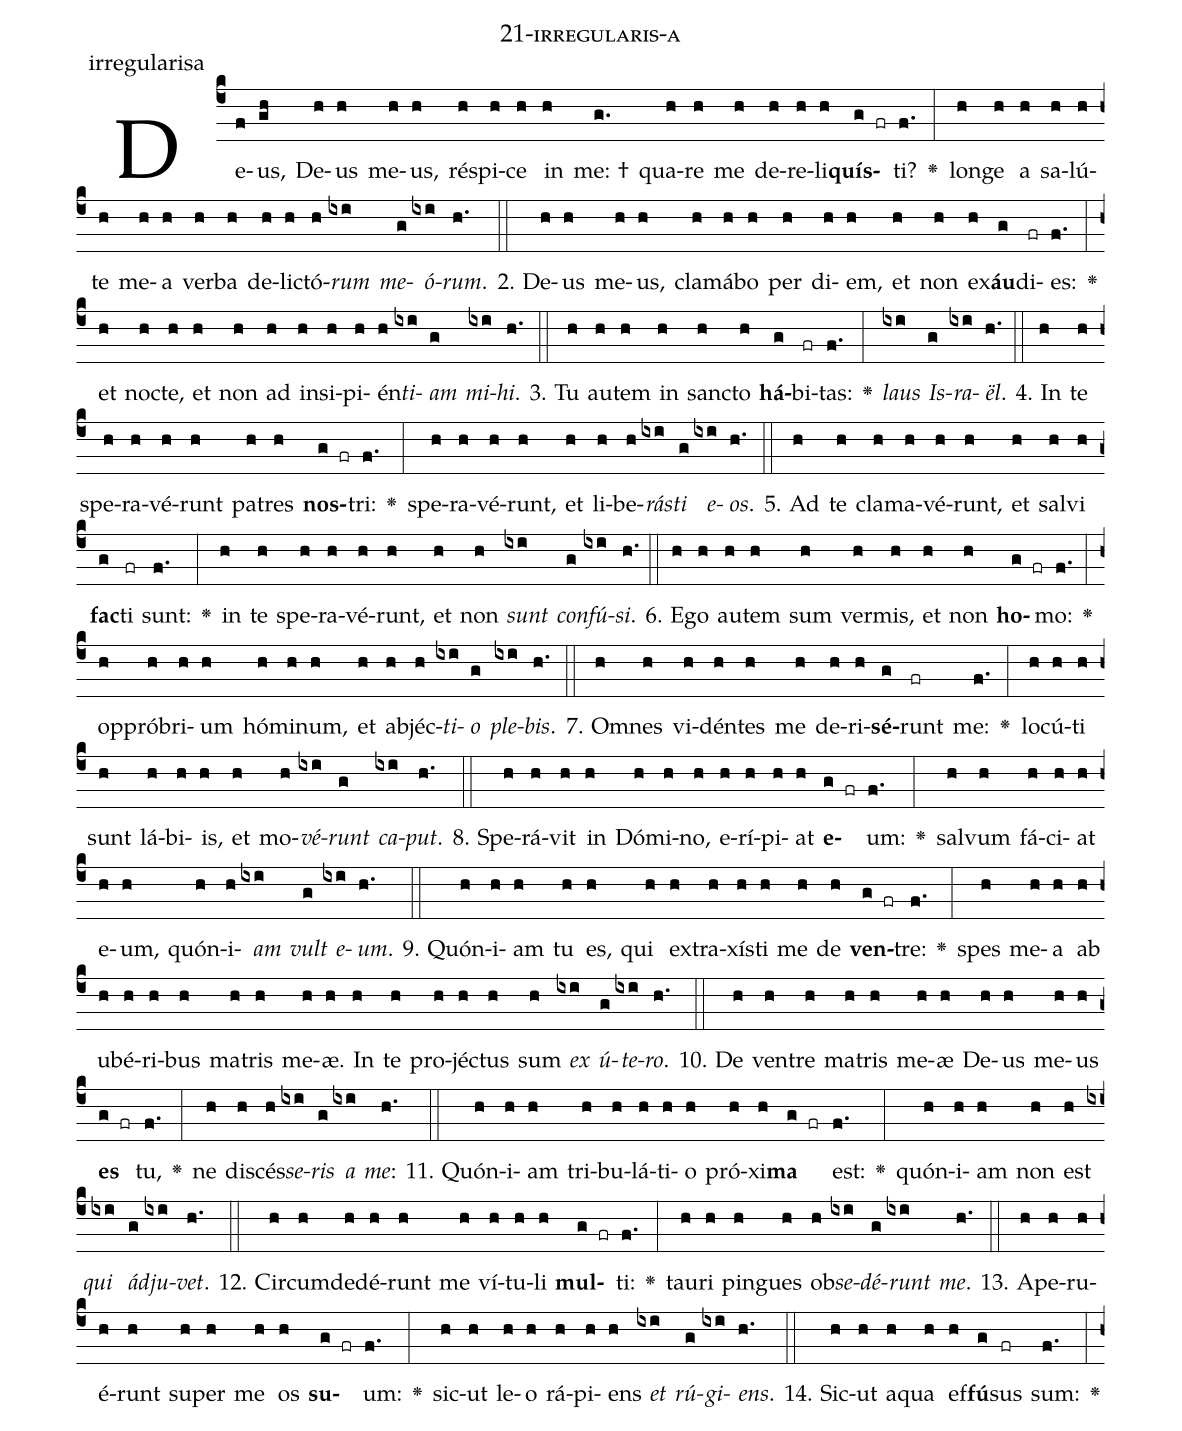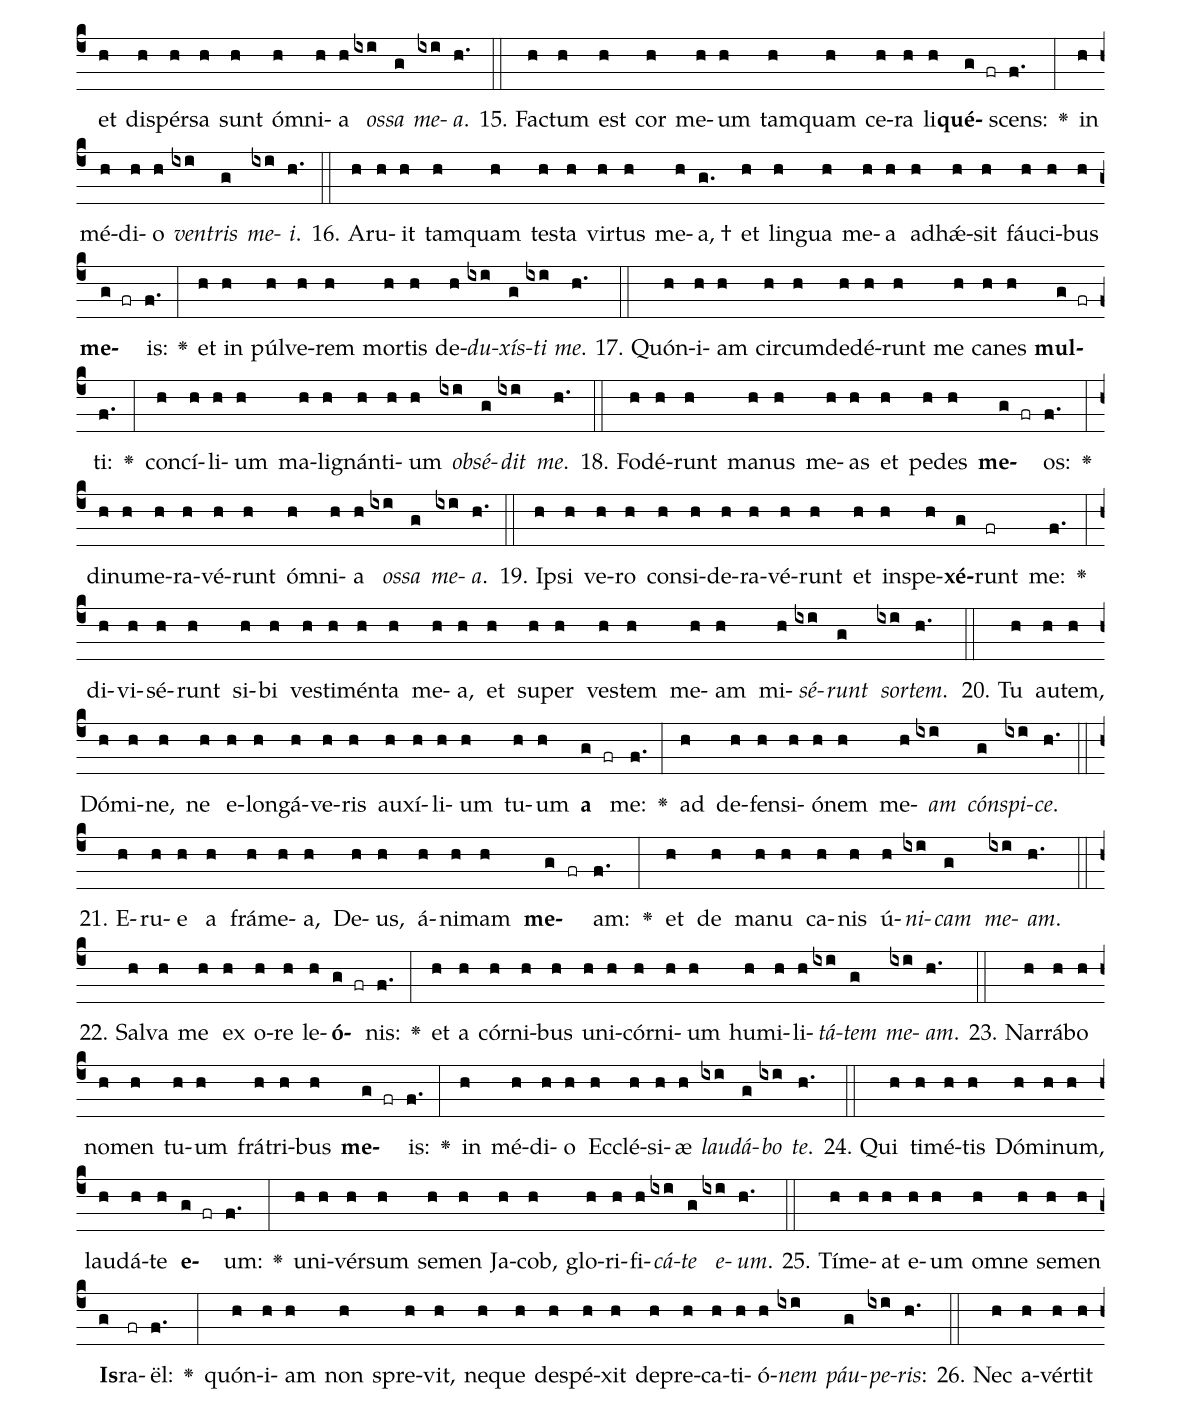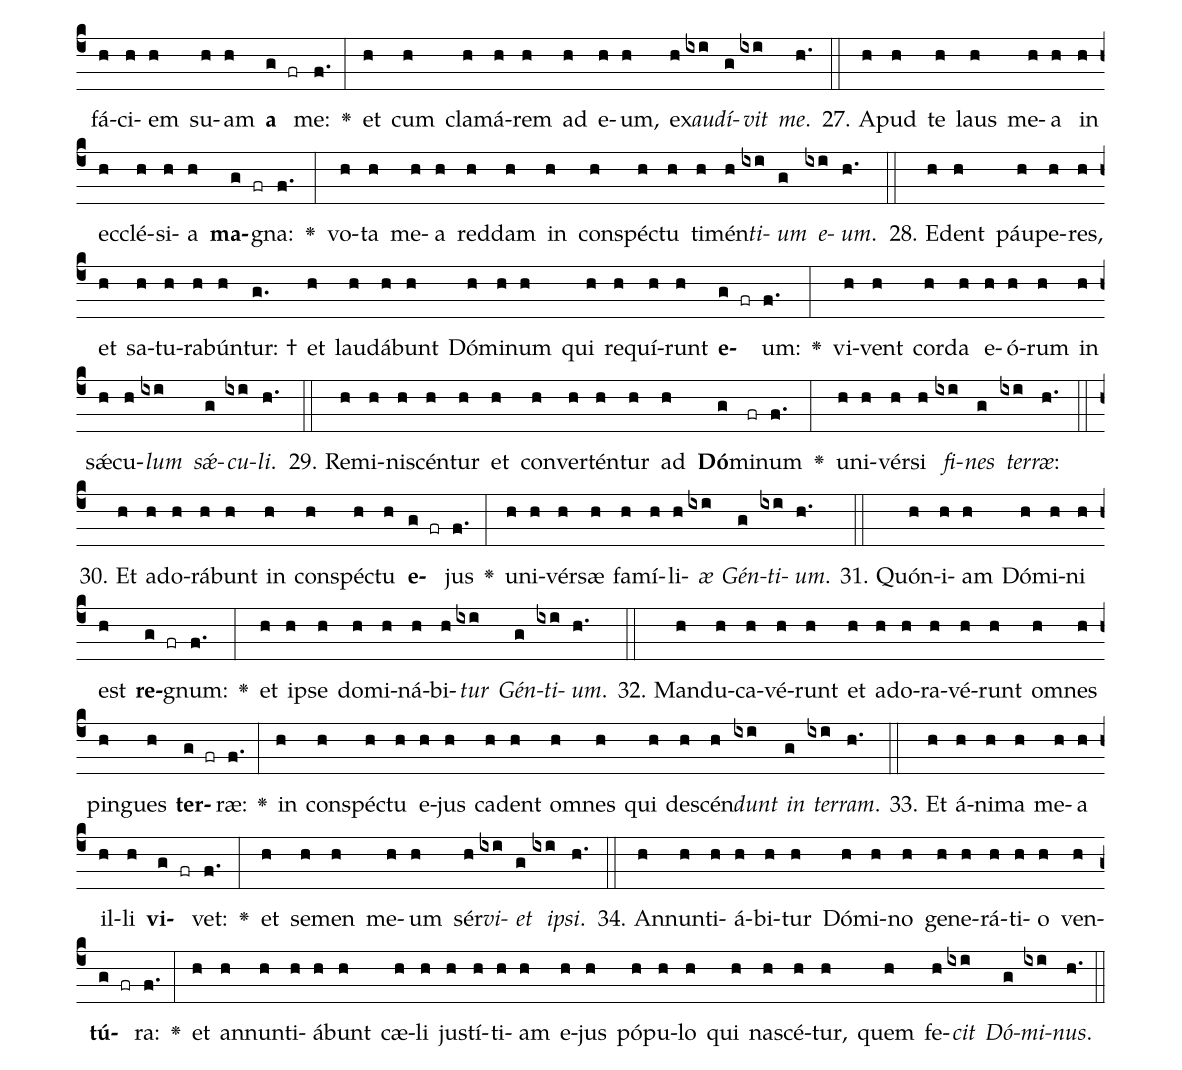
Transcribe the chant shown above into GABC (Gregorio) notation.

name: 21-irregularis-a;
annotation: irregularisa;
%%
(c4)De(f)us,(gh) De(h)us(h) me(h)us,(h) ré(h)spi(h)ce(h) in(h) me: †(g.) qua(h)re(h) me(h) de(h)re(h)li(h)<b>quís</b>(g fr)ti?(f.) <v>\greheightstar</v>(:) lon(h)ge(h) a(h) sa(h)lú(h)te(h) me(h)a(h) ver(h)ba(h) de(h)lic(h)tó(h)<i>rum</i>(ixi) <i>me</i>(g)<i>ó</i>(ixi)<i>rum</i>.(h.) (::)
2. De(h)us(h) me(h)us,(h) cla(h)má(h)bo(h) per(h) di(h)em,(h) et(h) non(h) ex(h)<b>áu</b>(g)di(fr)es:(f.) <v>\greheightstar</v>(:) et(h) noc(h)te,(h) et(h) non(h) ad(h) in(h)si(h)pi(h)én(h)<i>ti</i>(ixi)<i>am</i>(g) <i>mi</i>(ixi)<i>hi</i>.(h.) (::)
3. Tu(h) au(h)tem(h) in(h) sanc(h)to(h) <b>há</b>(g)bi(fr)tas:(f.) <v>\greheightstar</v>(:) <i>laus</i>(ixi) <i>Is</i>(g)<i>ra</i>(ixi)<i>ël</i>.(h.) (::)
4. In(h) te(h) spe(h)ra(h)vé(h)runt(h) pa(h)tres(h) <b>nos</b>(g fr)tri:(f.) <v>\greheightstar</v>(:) spe(h)ra(h)vé(h)runt,(h) et(h) li(h)be(h)<i>rás</i>(ixi)<i>ti</i>(g) <i>e</i>(ixi)<i>os</i>.(h.) (::)
5. Ad(h) te(h) cla(h)ma(h)vé(h)runt,(h) et(h) sal(h)vi(h) <b>fac</b>(g)ti(fr) sunt:(f.) <v>\greheightstar</v>(:) in(h) te(h) spe(h)ra(h)vé(h)runt,(h) et(h) non(h) <i>sunt</i>(ixi) <i>con</i>(g)<i>fú</i>(ixi)<i>si</i>.(h.) (::)
6. E(h)go(h) au(h)tem(h) sum(h) ver(h)mis,(h) et(h) non(h) <b>ho</b>(g fr)mo:(f.) <v>\greheightstar</v>(:) op(h)pró(h)bri(h)um(h) hó(h)mi(h)num,(h) et(h) ab(h)jéc(h)<i>ti</i>(ixi)<i>o</i>(g) <i>ple</i>(ixi)<i>bis</i>.(h.) (::)
7. Om(h)nes(h) vi(h)dén(h)tes(h) me(h) de(h)ri(h)<b>sé</b>(g)runt(fr) me:(f.) <v>\greheightstar</v>(:) lo(h)cú(h)ti(h) sunt(h) lá(h)bi(h)is,(h) et(h) mo(h)<i>vé</i>(ixi)<i>runt</i>(g) <i>ca</i>(ixi)<i>put</i>.(h.) (::)
8. Spe(h)rá(h)vit(h) in(h) Dó(h)mi(h)no,(h) e(h)rí(h)pi(h)at(h) <b>e</b>(g fr)um:(f.) <v>\greheightstar</v>(:) sal(h)vum(h) fá(h)ci(h)at(h) e(h)um,(h) quón(h)i(h)<i>am</i>(ixi) <i>vult</i>(g) <i>e</i>(ixi)<i>um</i>.(h.) (::)
9. Quón(h)i(h)am(h) tu(h) es,(h) qui(h) ex(h)tra(h)xís(h)ti(h) me(h) de(h) <b>ven</b>(g fr)tre:(f.) <v>\greheightstar</v>(:) spes(h) me(h)a(h) ab(h) u(h)bé(h)ri(h)bus(h) ma(h)tris(h) me(h)æ.(h) In(h) te(h) pro(h)jéc(h)tus(h) sum(h) <i>ex</i>(ixi) <i>ú</i>(g)<i>te</i>(ixi)<i>ro</i>.(h.) (::)
10. De(h) ven(h)tre(h) ma(h)tris(h) me(h)æ(h) De(h)us(h) me(h)us(h) <b>es</b>(g fr) tu,(f.) <v>\greheightstar</v>(:) ne(h) di(h)scés(h)<i>se</i>(ixi)<i>ris</i>(g) <i>a</i>(ixi) <i>me</i>:(h.) (::)
11. Quón(h)i(h)am(h) tri(h)bu(h)lá(h)ti(h)o(h) pró(h)xi(h)<b>ma</b>(g fr) est:(f.) <v>\greheightstar</v>(:) quón(h)i(h)am(h) non(h) est(h) <i>qui</i>(ixi) <i>ád</i>(g)<i>ju</i>(ixi)<i>vet</i>.(h.) (::)
12. Cir(h)cum(h)de(h)dé(h)runt(h) me(h) ví(h)tu(h)li(h) <b>mul</b>(g fr)ti:(f.) <v>\greheightstar</v>(:) tau(h)ri(h) pin(h)gues(h) ob(h)<i>se</i>(ixi)<i>dé</i>(g)<i>runt</i>(ixi) <i>me</i>.(h.) (::)
13. A(h)pe(h)ru(h)é(h)runt(h) su(h)per(h) me(h) os(h) <b>su</b>(g fr)um:(f.) <v>\greheightstar</v>(:) sic(h)ut(h) le(h)o(h) rá(h)pi(h)ens(h) <i>et</i>(ixi) <i>rú</i>(g)<i>gi</i>(ixi)<i>ens</i>.(h.) (::)
14. Sic(h)ut(h) a(h)qua(h) ef(h)<b>fú</b>(g)sus(fr) sum:(f.) <v>\greheightstar</v>(:) et(h) di(h)spér(h)sa(h) sunt(h) óm(h)ni(h)a(h) <i>os</i>(ixi)<i>sa</i>(g) <i>me</i>(ixi)<i>a</i>.(h.) (::)
15. Fac(h)tum(h) est(h) cor(h) me(h)um(h) tam(h)quam(h) ce(h)ra(h) li(h)<b>qué</b>(g fr)scens:(f.) <v>\greheightstar</v>(:) in(h) mé(h)di(h)o(h) <i>ven</i>(ixi)<i>tris</i>(g) <i>me</i>(ixi)<i>i</i>.(h.) (::)
16. A(h)ru(h)it(h) tam(h)quam(h) tes(h)ta(h) vir(h)tus(h) me(h)a, †(g.) et(h) lin(h)gua(h) me(h)a(h) ad(h)hǽ(h)sit(h) fáu(h)ci(h)bus(h) <b>me</b>(g fr)is:(f.) <v>\greheightstar</v>(:) et(h) in(h) púl(h)ve(h)rem(h) mor(h)tis(h) de(h)<i>du</i>(ixi)<i>xís</i>(g)<i>ti</i>(ixi) <i>me</i>.(h.) (::)
17. Quón(h)i(h)am(h) cir(h)cum(h)de(h)dé(h)runt(h) me(h) ca(h)nes(h) <b>mul</b>(g fr)ti:(f.) <v>\greheightstar</v>(:) con(h)cí(h)li(h)um(h) ma(h)li(h)gnán(h)ti(h)um(h) <i>ob</i>(ixi)<i>sé</i>(g)<i>dit</i>(ixi) <i>me</i>.(h.) (::)
18. Fo(h)dé(h)runt(h) ma(h)nus(h) me(h)as(h) et(h) pe(h)des(h) <b>me</b>(g fr)os:(f.) <v>\greheightstar</v>(:) di(h)nu(h)me(h)ra(h)vé(h)runt(h) óm(h)ni(h)a(h) <i>os</i>(ixi)<i>sa</i>(g) <i>me</i>(ixi)<i>a</i>.(h.) (::)
19. Ip(h)si(h) ve(h)ro(h) con(h)si(h)de(h)ra(h)vé(h)runt(h) et(h) in(h)spe(h)<b>xé</b>(g)runt(fr) me:(f.) <v>\greheightstar</v>(:) di(h)vi(h)sé(h)runt(h) si(h)bi(h) ves(h)ti(h)mén(h)ta(h) me(h)a,(h) et(h) su(h)per(h) ves(h)tem(h) me(h)am(h) mi(h)<i>sé</i>(ixi)<i>runt</i>(g) <i>sor</i>(ixi)<i>tem</i>.(h.) (::)
20. Tu(h) au(h)tem,(h) Dó(h)mi(h)ne,(h) ne(h) e(h)lon(h)gá(h)ve(h)ris(h) au(h)xí(h)li(h)um(h) tu(h)um(h) <b>a</b>(g fr) me:(f.) <v>\greheightstar</v>(:) ad(h) de(h)fen(h)si(h)ó(h)nem(h) me(h)<i>am</i>(ixi) <i>cón</i>(g)<i>spi</i>(ixi)<i>ce</i>.(h.) (::)
21. E(h)ru(h)e(h) a(h) frá(h)me(h)a,(h) De(h)us,(h) á(h)ni(h)mam(h) <b>me</b>(g fr)am:(f.) <v>\greheightstar</v>(:) et(h) de(h) ma(h)nu(h) ca(h)nis(h) ú(h)<i>ni</i>(ixi)<i>cam</i>(g) <i>me</i>(ixi)<i>am</i>.(h.) (::)
22. Sal(h)va(h) me(h) ex(h) o(h)re(h) le(h)<b>ó</b>(g fr)nis:(f.) <v>\greheightstar</v>(:) et(h) a(h) cór(h)ni(h)bus(h) u(h)ni(h)cór(h)ni(h)um(h) hu(h)mi(h)li(h)<i>tá</i>(ixi)<i>tem</i>(g) <i>me</i>(ixi)<i>am</i>.(h.) (::)
23. Nar(h)rá(h)bo(h) no(h)men(h) tu(h)um(h) frá(h)tri(h)bus(h) <b>me</b>(g fr)is:(f.) <v>\greheightstar</v>(:) in(h) mé(h)di(h)o(h) Ec(h)clé(h)si(h)æ(h) <i>lau</i>(ixi)<i>dá</i>(g)<i>bo</i>(ixi) <i>te</i>.(h.) (::)
24. Qui(h) ti(h)mé(h)tis(h) Dó(h)mi(h)num,(h) lau(h)dá(h)te(h) <b>e</b>(g fr)um:(f.) <v>\greheightstar</v>(:) u(h)ni(h)vér(h)sum(h) se(h)men(h) Ja(h)cob,(h) glo(h)ri(h)fi(h)<i>cá</i>(ixi)<i>te</i>(g) <i>e</i>(ixi)<i>um</i>.(h.) (::)
25. Tí(h)me(h)at(h) e(h)um(h) om(h)ne(h) se(h)men(h) <b>Is</b>(g)ra(fr)ël:(f.) <v>\greheightstar</v>(:) quón(h)i(h)am(h) non(h) spre(h)vit,(h) ne(h)que(h) de(h)spé(h)xit(h) de(h)pre(h)ca(h)ti(h)ó(h)<i>nem</i>(ixi) <i>páu</i>(g)<i>pe</i>(ixi)<i>ris</i>:(h.) (::)
26. Nec(h) a(h)vér(h)tit(h) fá(h)ci(h)em(h) su(h)am(h) <b>a</b>(g fr) me:(f.) <v>\greheightstar</v>(:) et(h) cum(h) cla(h)má(h)rem(h) ad(h) e(h)um,(h) ex(h)<i>au</i>(ixi)<i>dí</i>(g)<i>vit</i>(ixi) <i>me</i>.(h.) (::)
27. A(h)pud(h) te(h) laus(h) me(h)a(h) in(h) ec(h)clé(h)si(h)a(h) <b>ma</b>(g fr)gna:(f.) <v>\greheightstar</v>(:) vo(h)ta(h) me(h)a(h) red(h)dam(h) in(h) con(h)spéc(h)tu(h) ti(h)mén(h)<i>ti</i>(ixi)<i>um</i>(g) <i>e</i>(ixi)<i>um</i>.(h.) (::)
28. E(h)dent(h) páu(h)pe(h)res,(h) et(h) sa(h)tu(h)ra(h)bún(h)tur: †(g.) et(h) lau(h)dá(h)bunt(h) Dó(h)mi(h)num(h) qui(h) re(h)quí(h)runt(h) <b>e</b>(g fr)um:(f.) <v>\greheightstar</v>(:) vi(h)vent(h) cor(h)da(h) e(h)ó(h)rum(h) in(h) sǽ(h)cu(h)<i>lum</i>(ixi) <i>sǽ</i>(g)<i>cu</i>(ixi)<i>li</i>.(h.) (::)
29. Re(h)mi(h)ni(h)scén(h)tur(h) et(h) con(h)ver(h)tén(h)tur(h) ad(h) <b>Dó</b>(g)mi(fr)num(f.) <v>\greheightstar</v>(:) u(h)ni(h)vér(h)si(h) <i>fi</i>(ixi)<i>nes</i>(g) <i>ter</i>(ixi)<i>ræ</i>:(h.) (::)
30. Et(h) ad(h)o(h)rá(h)bunt(h) in(h) con(h)spéc(h)tu(h) <b>e</b>(g fr)jus(f.) <v>\greheightstar</v>(:) u(h)ni(h)vér(h)sæ(h) fa(h)mí(h)li(h)<i>æ</i>(ixi) <i>Gén</i>(g)<i>ti</i>(ixi)<i>um</i>.(h.) (::)
31. Quón(h)i(h)am(h) Dó(h)mi(h)ni(h) est(h) <b>re</b>(g fr)gnum:(f.) <v>\greheightstar</v>(:) et(h) ip(h)se(h) do(h)mi(h)ná(h)bi(h)<i>tur</i>(ixi) <i>Gén</i>(g)<i>ti</i>(ixi)<i>um</i>.(h.) (::)
32. Man(h)du(h)ca(h)vé(h)runt(h) et(h) ad(h)o(h)ra(h)vé(h)runt(h) om(h)nes(h) pin(h)gues(h) <b>ter</b>(g fr)ræ:(f.) <v>\greheightstar</v>(:) in(h) con(h)spéc(h)tu(h) e(h)jus(h) ca(h)dent(h) om(h)nes(h) qui(h) de(h)scén(h)<i>dunt</i>(ixi) <i>in</i>(g) <i>ter</i>(ixi)<i>ram</i>.(h.) (::)
33. Et(h) á(h)ni(h)ma(h) me(h)a(h) il(h)li(h) <b>vi</b>(g fr)vet:(f.) <v>\greheightstar</v>(:) et(h) se(h)men(h) me(h)um(h) sér(h)<i>vi</i>(ixi)<i>et</i>(g) <i>ip</i>(ixi)<i>si</i>.(h.) (::)
34. An(h)nun(h)ti(h)á(h)bi(h)tur(h) Dó(h)mi(h)no(h) ge(h)ne(h)rá(h)ti(h)o(h) ven(h)<b>tú</b>(g fr)ra:(f.) <v>\greheightstar</v>(:) et(h) an(h)nun(h)ti(h)á(h)bunt(h) cæ(h)li(h) jus(h)tí(h)ti(h)am(h) e(h)jus(h) pó(h)pu(h)lo(h) qui(h) na(h)scé(h)tur,(h) quem(h) fe(h)<i>cit</i>(ixi) <i>Dó</i>(g)<i>mi</i>(ixi)<i>nus</i>.(h.) (::)
